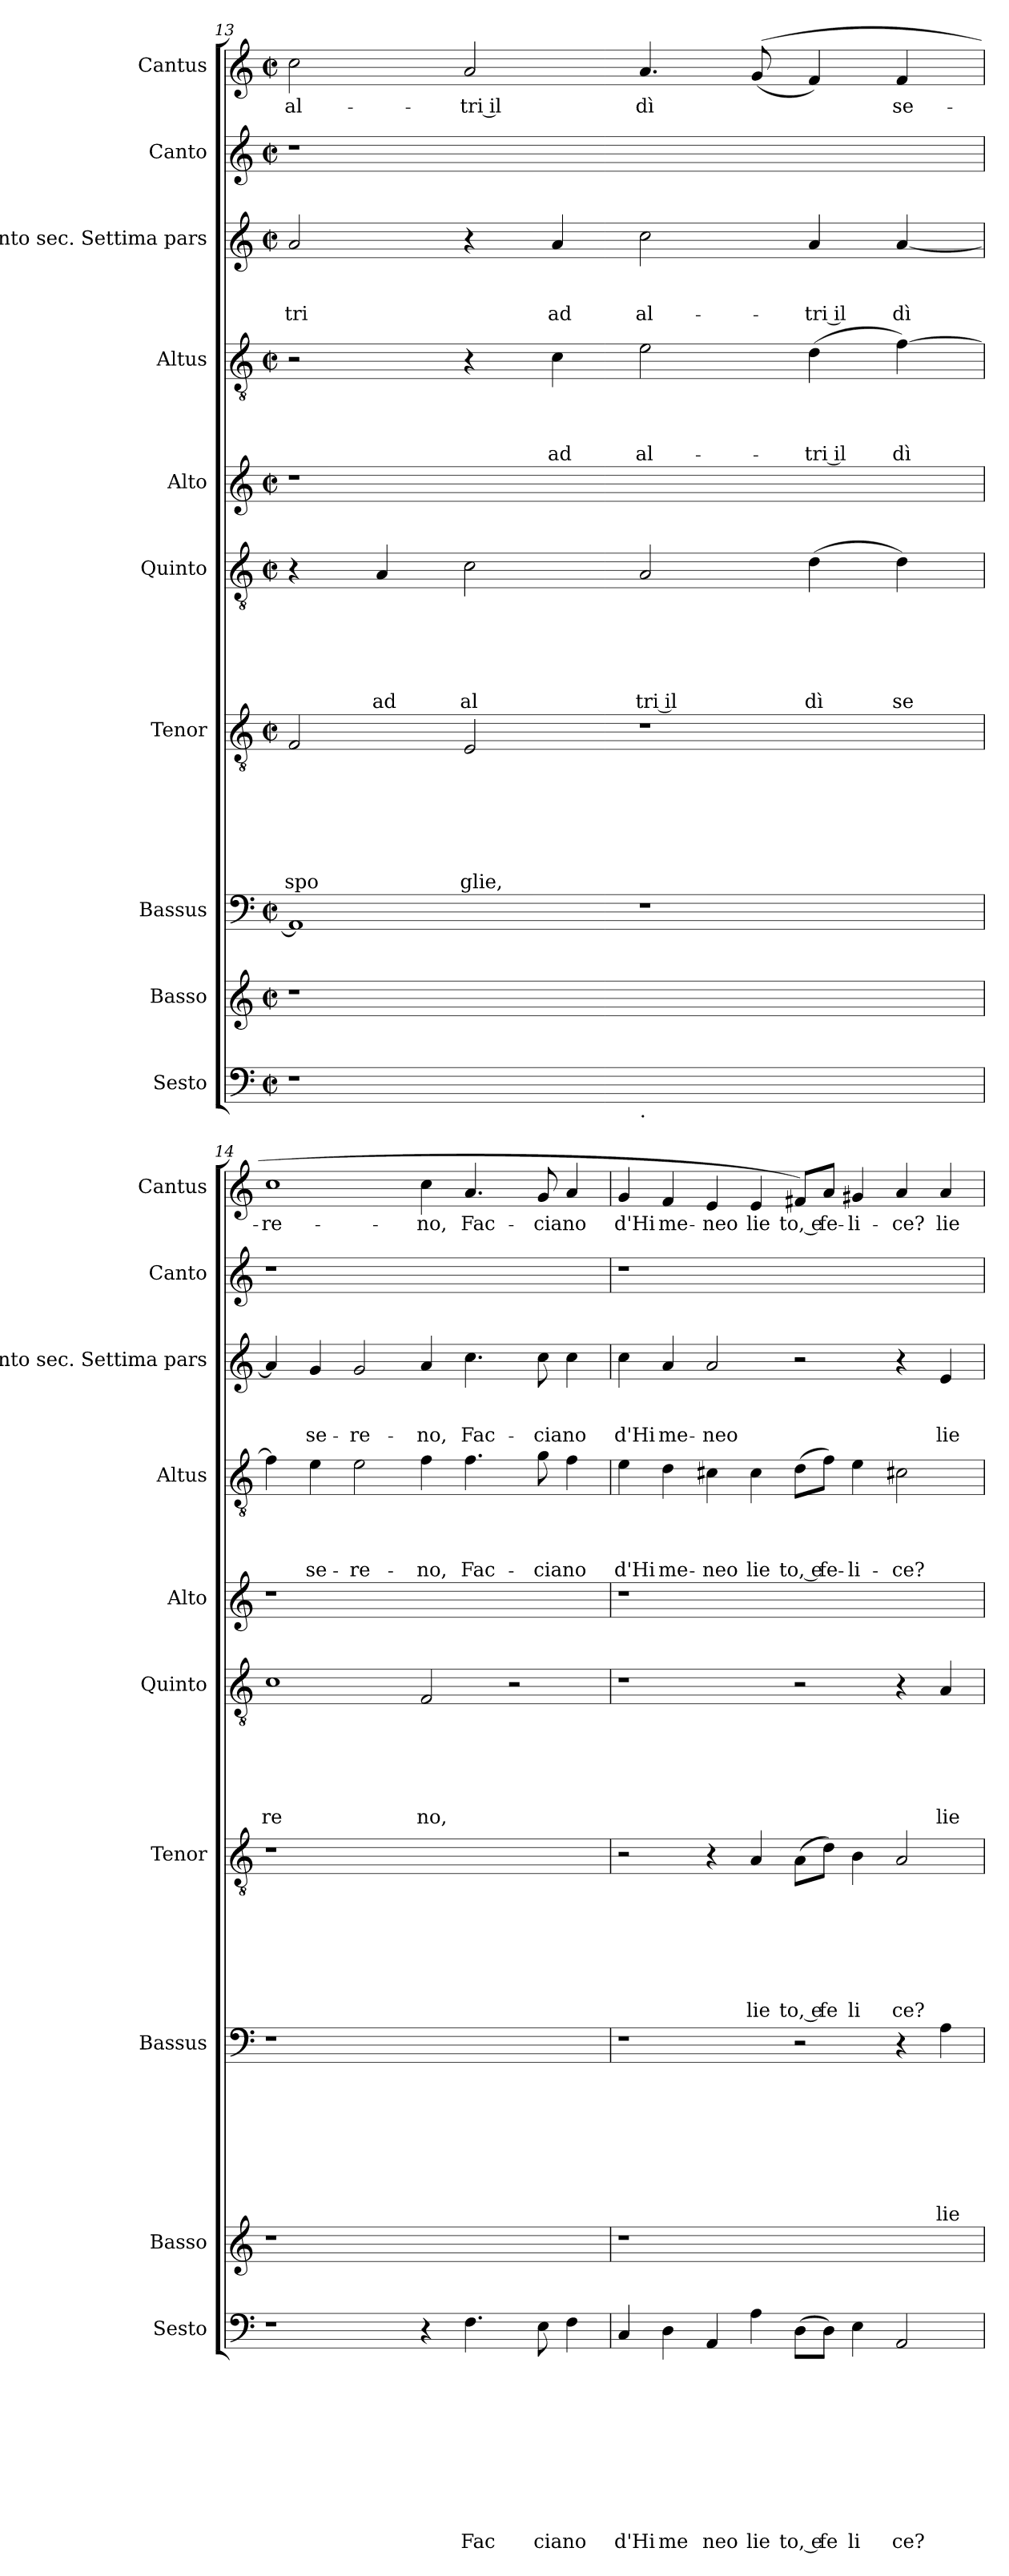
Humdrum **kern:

**kern	**text	**text	**text	**text	**text	**text	**text	**text	**text	**text	**kern	**kern	**text	**text	**text	**text	**text	**text	**text	**text	**kern	**text	**text	**text	**text	**text	**text	**text	**kern	**text	**text	**text	**text	**text	**text	**kern	**kern	**text	**text	**text	**text	**kern	**text	**text	**text	**kern	**kern	**text
*part10	*part10	*part10	*part10	*part10	*part10	*part10	*part10	*part10	*part10	*part10	*part9	*part8	*part8	*part8	*part8	*part8	*part8	*part8	*part8	*part8	*part7	*part7	*part7	*part7	*part7	*part7	*part7	*part7	*part6	*part6	*part6	*part6	*part6	*part6	*part6	*part5	*part4	*part4	*part4	*part4	*part4	*part3	*part3	*part3	*part3	*part2	*part1	*part1
*staff10	*staff10	*staff10	*staff10	*staff10	*staff10	*staff10	*staff10	*staff10	*staff10	*staff10	*staff9	*staff8	*staff8	*staff8	*staff8	*staff8	*staff8	*staff8	*staff8	*staff8	*staff7	*staff7	*staff7	*staff7	*staff7	*staff7	*staff7	*staff7	*staff6	*staff6	*staff6	*staff6	*staff6	*staff6	*staff6	*staff5	*staff4	*staff4	*staff4	*staff4	*staff4	*staff3	*staff3	*staff3	*staff3	*staff2	*staff1	*staff1
*I"Sesto	*	*	*	*	*	*	*	*	*	*	*I"Basso	*I"Bassus	*	*	*	*	*	*	*	*	*I"Tenor	*	*	*	*	*	*	*	*I"Quinto	*	*	*	*	*	*	*I"Alto	*I"Altus	*	*	*	*	*I"Canto sec. Settima pars	*	*	*	*I"Canto	*I"Cantus	*
*I'Sesto	*	*	*	*	*	*	*	*	*	*	*I'Basso	*I'Bassus	*	*	*	*	*	*	*	*	*I'Tenor	*	*	*	*	*	*	*	*I'Quinto	*	*	*	*	*	*	*I'Alto	*I'Altus	*	*	*	*	*I'Canto sec. Settima pars	*	*	*	*I'Canto	*I'Cantus	*
*clefF4	*	*	*	*	*	*	*	*	*	*	*clefG2	*clefF4	*	*	*	*	*	*	*	*	*clefGv2	*	*	*	*	*	*	*	*clefGv2	*	*	*	*	*	*	*clefG2	*clefGv2	*	*	*	*	*clefG2	*	*	*	*clefG2	*clefG2	*
*k[]	*	*	*	*	*	*	*	*	*	*	*k[]	*k[]	*	*	*	*	*	*	*	*	*k[]	*	*	*	*	*	*	*	*k[]	*	*	*	*	*	*	*k[]	*k[]	*	*	*	*	*k[]	*	*	*	*k[]	*k[]	*
*C:	*	*	*	*	*	*	*	*	*	*	*C:	*C:	*	*	*	*	*	*	*	*	*C:	*	*	*	*	*	*	*	*C:	*	*	*	*	*	*	*C:	*C:	*	*	*	*	*C:	*	*	*	*C:	*C:	*
*M2/2	*	*	*	*	*	*	*	*	*	*	*M2/2	*M2/2	*	*	*	*	*	*	*	*	*M2/2	*	*	*	*	*	*	*	*M2/2	*	*	*	*	*	*	*M2/2	*M2/2	*	*	*	*	*M2/2	*	*	*	*M2/2	*M2/2	*
*met(c|)	*	*	*	*	*	*	*	*	*	*	*met(c|)	*met(c|)	*	*	*	*	*	*	*	*	*met(c|)	*	*	*	*	*	*	*	*met(c|)	*	*	*	*	*	*	*met(c|)	*met(c|)	*	*	*	*	*met(c|)	*	*	*	*met(c|)	*met(c|)	*
=13	=13	=13	=13	=13	=13	=13	=13	=13	=13	=13	=13	=13	=13	=13	=13	=13	=13	=13	=13	=13	=13	=13	=13	=13	=13	=13	=13	=13	=13	=13	=13	=13	=13	=13	=13	=13	=13	=13	=13	=13	=13	=13	=13	=13	=13	=13	=13	=13
!	!	!	!	!	!	!	!	!	!	!	!	!	!	!	!	!	!	!	!	!	!	!	!	!	!	!	!	!LO:LY:b	!	!	!	!	!	!	!	!	!	!	!	!	!	!	!	!	!LO:LY:b	!	!	!LO:LY:b
1r	.	.	.	.	.	.	.	.	.	.	1r	1AA]	.	.	.	.	.	.	.	.	2F/	.	.	.	.	.	.	spo	4r	.	.	.	.	.	.	1r	2r	.	.	.	.	2a/	.	.	-tri	1r	2cc\	al-
!	!	!	!	!	!	!	!	!	!	!	!	!	!	!	!	!	!	!	!	!	!	!	!	!	!	!	!	!	!	!	!	!	!	!	!LO:LY:b	!	!	!	!	!	!	!	!	!	!	!	!	!
.	.	.	.	.	.	.	.	.	.	.	.	.	.	.	.	.	.	.	.	.	.	.	.	.	.	.	.	.	4A/	.	.	.	.	.	ad	.	.	.	.	.	.	.	.	.	.	.	.	.
!	!	!	!	!	!	!	!	!	!	!	!	!	!	!	!	!	!	!	!	!	!	!	!	!	!	!	!	!LO:LY:b	!	!	!	!	!	!	!LO:LY:b	!	!	!	!	!	!	!	!	!	!	!	!	!LO:LY:b:rj
.	.	.	.	.	.	.	.	.	.	.	.	.	.	.	.	.	.	.	.	.	2E/	.	.	.	.	.	.	glie,	2c\	.	.	.	.	.	al	.	4r	.	.	.	.	4r	.	.	.	.	2a/	-tri il
!	!	!	!	!	!	!	!	!	!	!	!	!	!	!	!	!	!	!	!	!	!	!	!	!	!	!	!	!	!	!	!	!	!	!	!	!	!	!	!	!	!LO:LY:b	!	!	!	!LO:LY:b	!	!	!
.	.	.	.	.	.	.	.	.	.	.	.	.	.	.	.	.	.	.	.	.	.	.	.	.	.	.	.	.	.	.	.	.	.	.	.	.	4c\	.	.	.	ad	(4a/	.	.	ad	.	.	.
!LO:TX:b:t=.	!	!	!	!	!	!	!	!	!	!	!	!	!	!	!	!	!	!	!	!	!	!	!	!	!	!	!	!	!	!	!	!	!	!	!	!	!	!	!	!	!	!	!	!	!	!	!	!
!	!	!	!	!	!	!	!	!	!	!	!	!	!	!	!	!	!	!	!	!	!	!	!	!	!	!	!	!	!	!	!	!	!	!	!LO:LY:b:rj	!	!	!	!	!	!LO:LY:b	!	!	!	!LO:LY:b	!	!	!LO:LY:b
1ryy	.	.	.	.	.	.	.	.	.	.	1ryy	1r	.	.	.	.	.	.	.	.	1r	.	.	.	.	.	.	.	2A/	.	.	.	.	.	tri il	1ryy	2e\	.	.	.	al-	2cc\	.	.	al-	1ryy	4.a/	dì
.	.	.	.	.	.	.	.	.	.	.	.	.	.	.	.	.	.	.	.	.	.	.	.	.	.	.	.	.	.	.	.	.	.	.	.	.	.	.	.	.	.	.	.	.	.	.	(<(<8g/	.
!	!	!	!	!	!	!	!	!	!	!	!	!	!	!	!	!	!	!	!	!	!	!	!	!	!	!	!	!	!	!	!	!	!	!	!LO:LY:b	!	!	!	!	!	!LO:LY:b:rj	!	!	!	!LO:LY:b:rj	!	!	!
.	.	.	.	.	.	.	.	.	.	.	.	.	.	.	.	.	.	.	.	.	.	.	.	.	.	.	.	.	(>4d\	.	.	.	.	.	dì	.	(>4d\	.	.	.	-tri il	4a/	.	.	-tri il	.	4f/)	.
!	!	!	!	!	!	!	!	!	!	!	!	!	!	!	!	!	!	!	!	!	!	!	!	!	!	!	!	!	!	!	!	!	!	!	!LO:LY:b	!	!	!	!	!	!LO:LY:b	!	!	!	!LO:LY:b	!	!	!LO:LY:b
.	.	.	.	.	.	.	.	.	.	.	.	.	.	.	.	.	.	.	.	.	.	.	.	.	.	.	.	.	4d\)	.	.	.	.	.	se	.	[>4f\)	.	.	.	dì	[<4a/	.	.	dì	.	4f/	se-
=14	=14	=14	=14	=14	=14	=14	=14	=14	=14	=14	=14	=14	=14	=14	=14	=14	=14	=14	=14	=14	=14	=14	=14	=14	=14	=14	=14	=14	=14	=14	=14	=14	=14	=14	=14	=14	=14	=14	=14	=14	=14	=14	=14	=14	=14	=14	=14	=14
!	!	!	!	!	!	!	!	!	!	!	!	!	!	!	!	!	!	!	!	!	!	!	!	!	!	!	!	!	!	!	!	!	!	!	!LO:LY:b	!	!	!	!	!	!	!	!	!	!	!	!	!LO:LY:b
1r	.	.	.	.	.	.	.	.	.	.	1r	1r	.	.	.	.	.	.	.	.	1r	.	.	.	.	.	.	.	1c	.	.	.	.	.	re	1r	4f\]	.	.	.	.	4a/]	.	.	.	1r	1cc	-re-
!	!	!	!	!	!	!	!	!	!	!	!	!	!	!	!	!	!	!	!	!	!	!	!	!	!	!	!	!	!	!	!	!	!	!	!	!	!	!	!	!	!LO:LY:b	!	!	!	!LO:LY:b	!	!	!
.	.	.	.	.	.	.	.	.	.	.	.	.	.	.	.	.	.	.	.	.	.	.	.	.	.	.	.	.	.	.	.	.	.	.	.	.	4e\	.	.	.	se-	4g/	.	.	se-	.	.	.
!	!	!	!	!	!	!	!	!	!	!	!	!	!	!	!	!	!	!	!	!	!	!	!	!	!	!	!	!	!	!	!	!	!	!	!	!	!	!	!	!	!LO:LY:b	!	!	!	!LO:LY:b	!	!	!
.	.	.	.	.	.	.	.	.	.	.	.	.	.	.	.	.	.	.	.	.	.	.	.	.	.	.	.	.	.	.	.	.	.	.	.	.	2e\	.	.	.	-re-	2g/	.	.	-re-	.	.	.
!	!	!	!	!	!	!	!	!	!	!	!	!	!	!	!	!	!	!	!	!	!	!	!	!	!	!	!	!	!	!	!	!	!	!	!LO:LY:b	!	!	!	!	!	!LO:LY:b	!	!	!	!LO:LY:b	!	!	!LO:LY:b
4r	.	.	.	.	.	.	.	.	.	.	1ryy	1ryy	.	.	.	.	.	.	.	.	1ryy	.	.	.	.	.	.	.	2F/	.	.	.	.	.	no,	1ryy	4f\	.	.	.	-no,	4a/	.	.	-no,	1ryy	4cc\	-no,
!	!	!	!	!	!	!	!	!	!	!LO:LY:b	!	!	!	!	!	!	!	!	!	!	!	!	!	!	!	!	!	!	!	!	!	!	!	!	!	!	!	!	!	!	!LO:LY:b	!	!	!	!LO:LY:b	!	!	!LO:LY:b
4.F\	.	.	.	.	.	.	.	.	.	Fac	.	.	.	.	.	.	.	.	.	.	.	.	.	.	.	.	.	.	.	.	.	.	.	.	.	.	4.f\	.	.	.	Fac-	4.cc\	.	.	Fac-	.	4.a/	Fac-
.	.	.	.	.	.	.	.	.	.	.	.	.	.	.	.	.	.	.	.	.	.	.	.	.	.	.	.	.	2r	.	.	.	.	.	.	.	.	.	.	.	.	.	.	.	.	.	.	.
!	!	!	!	!	!	!	!	!	!	!LO:LY:b	!	!	!	!	!	!	!	!	!	!	!	!	!	!	!	!	!	!	!	!	!	!	!	!	!	!	!	!	!	!	!LO:LY:b	!	!	!	!LO:LY:b	!	!	!LO:LY:b
8E\	.	.	.	.	.	.	.	.	.	cia	.	.	.	.	.	.	.	.	.	.	.	.	.	.	.	.	.	.	.	.	.	.	.	.	.	.	8g\	.	.	.	-cia	8cc\	.	.	-cia	.	8g/	-ciano
!	!	!	!	!	!	!	!	!	!	!LO:LY:b	!	!	!	!	!	!	!	!	!	!	!	!	!	!	!	!	!	!	!	!	!	!	!	!	!	!	!	!	!	!	!LO:LY:b	!	!	!	!LO:LY:b	!	!	!
4F\	.	.	.	.	.	.	.	.	.	no	.	.	.	.	.	.	.	.	.	.	.	.	.	.	.	.	.	.	.	.	.	.	.	.	.	.	4f\	.	.	.	no	4cc\	.	.	no	.	4a/	.
=15	=15	=15	=15	=15	=15	=15	=15	=15	=15	=15	=15	=15	=15	=15	=15	=15	=15	=15	=15	=15	=15	=15	=15	=15	=15	=15	=15	=15	=15	=15	=15	=15	=15	=15	=15	=15	=15	=15	=15	=15	=15	=15	=15	=15	=15	=15	=15	=15
!	!	!	!	!	!	!	!	!	!	!LO:LY:b	!	!	!	!	!	!	!	!	!	!	!	!	!	!	!	!	!	!	!	!	!	!	!	!	!	!	!	!	!	!	!LO:LY:b	!	!	!	!LO:LY:b:rj	!	!	!LO:LY:b
4C/	.	.	.	.	.	.	.	.	.	d'Hi	1r	1r	.	.	.	.	.	.	.	.	2r	.	.	.	.	.	.	.	1r	.	.	.	.	.	.	1r	4e\	.	.	.	d'Hi	4cc\	.	.	d'Hi	1r	4g/	d'Hi
!	!	!	!	!	!	!	!	!	!	!LO:LY:b	!	!	!	!	!	!	!	!	!	!	!	!	!	!	!	!	!	!	!	!	!	!	!	!	!	!	!	!	!	!	!LO:LY:b	!	!	!	!LO:LY:b	!	!	!LO:LY:b
4D\	.	.	.	.	.	.	.	.	.	me	.	.	.	.	.	.	.	.	.	.	.	.	.	.	.	.	.	.	.	.	.	.	.	.	.	.	4d\	.	.	.	me-	4a/	.	.	me-	.	4f/	me-
!	!	!	!	!	!	!	!	!	!	!LO:LY:b	!	!	!	!	!	!	!	!	!	!	!	!	!	!	!	!	!	!	!	!	!	!	!	!	!	!	!	!	!	!	!LO:LY:b	!	!	!	!LO:LY:b	!	!	!LO:LY:b
4AA/	.	.	.	.	.	.	.	.	.	neo	.	.	.	.	.	.	.	.	.	.	4r	.	.	.	.	.	.	.	.	.	.	.	.	.	.	.	4c#X\	.	.	.	-neo	2a/	.	.	-neo	.	4e/	-neo
!	!	!	!	!	!	!	!	!	!	!LO:LY:b	!	!	!	!	!	!	!	!	!	!	!	!	!	!	!	!	!	!LO:LY:b	!	!	!	!	!	!	!	!	!	!	!	!	!LO:LY:b	!	!	!	!	!	!	!LO:LY:b
4A\	.	.	.	.	.	.	.	.	.	lie	.	.	.	.	.	.	.	.	.	.	4A/	.	.	.	.	.	.	lie	.	.	.	.	.	.	.	.	4c#\	.	.	.	lie	.	.	.	.	.	4e/	lie
!	!	!	!	!	!	!	!	!	!	!LO:LY:b:rj	!	!	!	!	!	!	!	!	!	!	!	!	!	!	!	!	!	!LO:LY:b:rj	!	!	!	!	!	!	!	!	!	!	!	!	!LO:LY:b:rj	!	!	!	!	!	!	!LO:LY:b:rj
(<8D\L	.	.	.	.	.	.	.	.	.	to, e	1ryy	2r	.	.	.	.	.	.	.	.	(<8A\L	.	.	.	.	.	.	to, e	2r	.	.	.	.	.	.	1ryy	(<8d\L	.	.	.	to, e	2r	.	.	.	1ryy	8f#X/L)	to, e
!	!	!	!	!	!	!	!	!	!	!LO:LY:b	!	!	!	!	!	!	!	!	!	!	!	!	!	!	!	!	!	!LO:LY:b	!	!	!	!	!	!	!	!	!	!	!	!	!LO:LY:b	!	!	!	!	!	!	!LO:LY:b
8D\J)	.	.	.	.	.	.	.	.	.	fe	.	.	.	.	.	.	.	.	.	.	8d\J)	.	.	.	.	.	.	fe	.	.	.	.	.	.	.	.	8f\J)	.	.	.	fe-	.	.	.	.	.	8a/J	fe-
!	!	!	!	!	!	!	!	!	!	!LO:LY:b	!	!	!	!	!	!	!	!	!	!	!	!	!	!	!	!	!	!LO:LY:b	!	!	!	!	!	!	!	!	!	!	!	!	!LO:LY:b	!	!	!	!	!	!	!LO:LY:b
4E\	.	.	.	.	.	.	.	.	.	li	.	.	.	.	.	.	.	.	.	.	4B\	.	.	.	.	.	.	li	.	.	.	.	.	.	.	.	4e\	.	.	.	-li-	.	.	.	.	.	4g#X/	-li-
!	!	!	!	!	!	!	!	!	!	!LO:LY:b	!	!	!	!	!	!	!	!	!	!	!	!	!	!	!	!	!	!LO:LY:b	!	!	!	!	!	!	!	!	!	!	!	!	!LO:LY:b	!	!	!	!	!	!	!LO:LY:b
2AA/	.	.	.	.	.	.	.	.	.	ce?	.	4r	.	.	.	.	.	.	.	.	2A/	.	.	.	.	.	.	ce?	4r	.	.	.	.	.	.	.	2c#X\	.	.	.	-ce?	4r	.	.	.	.	4a/	-ce?
!	!	!	!	!	!	!	!	!	!	!	!	!	!	!	!	!	!	!	!	!LO:LY:b	!	!	!	!	!	!	!	!	!	!	!	!	!	!	!LO:LY:b	!	!	!	!	!	!	!	!	!	!LO:LY:b	!	!	!LO:LY:b
.	.	.	.	.	.	.	.	.	.	.	.	4A\	.	.	.	.	.	.	.	lie-	.	.	.	.	.	.	.	.	4A/	.	.	.	.	.	lie	.	.	.	.	.	.	4e/	.	.	lie-	.	4a/	lie-
=	=	=	=	=	=	=	=	=	=	=	=	=	=	=	=	=	=	=	=	=	=	=	=	=	=	=	=	=	=	=	=	=	=	=	=	=	=	=	=	=	=	=	=	=	=	=	=	=
*-	*-	*-	*-	*-	*-	*-	*-	*-	*-	*-	*-	*-	*-	*-	*-	*-	*-	*-	*-	*-	*-	*-	*-	*-	*-	*-	*-	*-	*-	*-	*-	*-	*-	*-	*-	*-	*-	*-	*-	*-	*-	*-	*-	*-	*-	*-	*-	*-
